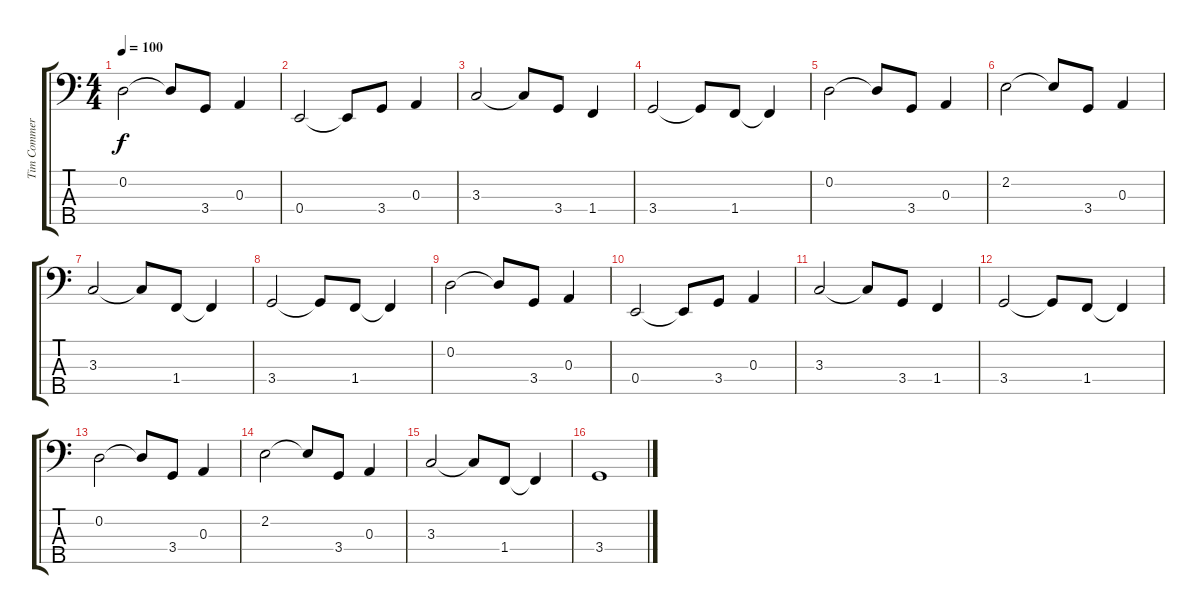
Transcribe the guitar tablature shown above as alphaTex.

\track ("Tim Commerford (Bass Guitar)" "Tim Commer") {instrument acousticguitarnylon}
\staff {score tabs}
\tuning (G2 D2 A1 E1 B0) {hide}
\ts (4 4)
\tempo 100
\clef f4
\ks c
0.2.2{dy f} 0.2{t}.8 3.4.8 0.3.4 |
0.4.2 0.4{t}.8 3.4.8 0.3.4 |
3.3.2 3.3{t}.8 3.4.8 1.4.4 |
3.4.2 3.4{t}.8 1.4.8 1.4{t}.4 |
0.2.2 0.2{t}.8 3.4.8 0.3.4 |
2.2.2 2.2{t}.8 3.4.8 0.3.4 |
3.3.2 3.3{t}.8 1.4.8 1.4{t}.4 |
3.4.2 3.4{t}.8 1.4.8 1.4{t}.4 |
0.2.2 0.2{t}.8 3.4.8 0.3.4 |
0.4.2 0.4{t}.8 3.4.8 0.3.4 |
3.3.2 3.3{t}.8 3.4.8 1.4.4 |
3.4.2 3.4{t}.8 1.4.8 1.4{t}.4 |
0.2.2 0.2{t}.8 3.4.8 0.3.4 |
2.2.2 2.2{t}.8 3.4.8 0.3.4 |
3.3.2 3.3{t}.8 1.4.8 1.4{t}.4 |
3.4.1
